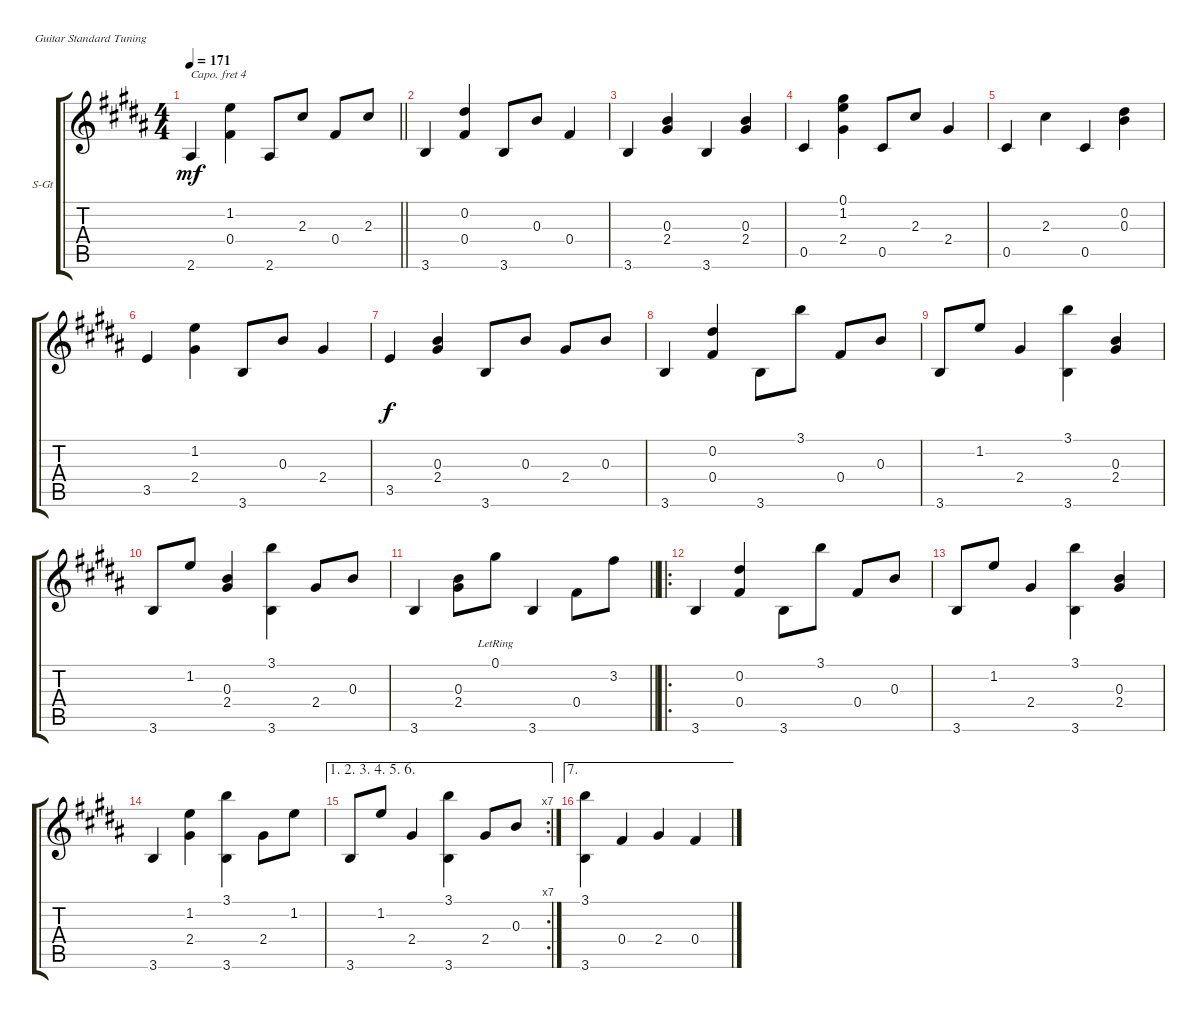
\bracketExtendMode groupsimilarinstruments
\firstSystemTrackNameOrientation horizontal
\otherSystemsTrackNameOrientation horizontal
\track ("Piste 1" "S-Gt") {instrument acousticguitarsteel}
\staff {score tabs}
\capo 4
\tuning (E4 B3 G3 D3 A2 E2)
\ts (4 4)
\tempo 171
\clef g2
\barLineRight lightlight
\ks b
2.6.4{dy mf} (1.2 0.4).4 2.6.8 2.3.8 0.4.8 2.3.8 |
3.6.4 (0.2 0.4).4 3.6.8 0.3.8 0.4.4 |
3.6.4 (0.3 2.4).4 3.6.4 (0.3 2.4).4 |
0.5.4 (0.1 1.2 2.4).4 0.5.8 2.3.8 2.4.4 |
0.5.4 2.3.4 0.5.4 (0.2 0.3).4 |
3.5.4 (1.2 2.4).4 3.6.8 0.3.8 2.4.4 |
3.5.4{dy f} (0.3 2.4).4 3.6.8 0.3.8 2.4.8 0.3.8 |
3.6.4 (0.2 0.4).4 3.6.8 3.1.8 0.4.8 0.3.8 |
3.6.8 1.2.8 2.4.4 (3.1 3.6).4 (0.3 2.4).4 |
3.6.8 1.2.8 (0.3 2.4).4 (3.1 3.6).4 2.4.8 0.3.8 |
\barLineRight lightlight
3.6.4 (0.3 2.4).8 0.1{lr}.8 3.6.4 0.4.8 3.2.8 |
\ro
3.6.4 (0.2 0.4).4 3.6.8 3.1.8 0.4.8 0.3.8 |
3.6.8 1.2.8 2.4.4 (3.1 3.6).4 (0.3 2.4).4 |
3.6.4 (1.2 2.4).4 (3.1 3.6).4 2.4.8 1.2.8 |
\ae (1 2 3 4 5 6)
\rc 7
3.6.8 1.2.8 2.4.4 (3.1 3.6).4 2.4.8 0.3.8 |
\ae 7
(3.1 3.6).4 0.4.4 2.4.4 0.4.4
